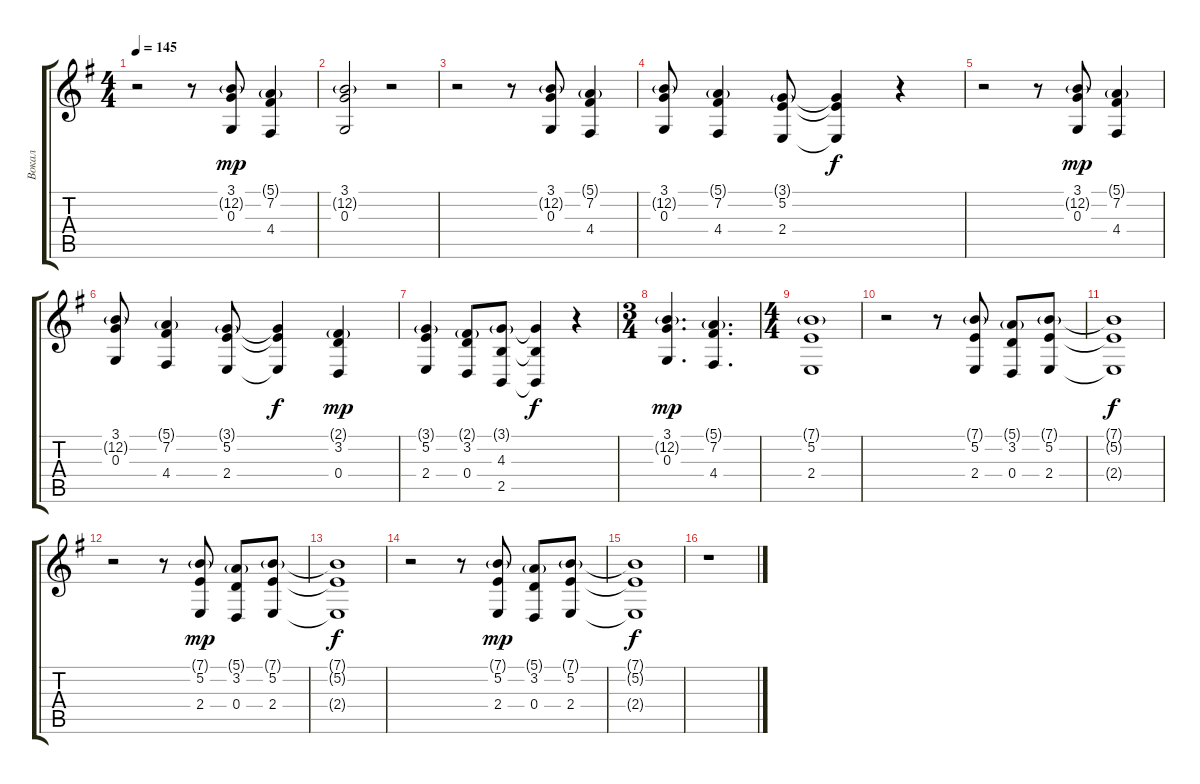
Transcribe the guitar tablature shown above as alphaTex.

\track ("Вокал" "Вокал") {instrument drawbarorgan}
\staff {score tabs}
\tuning (E4 B3 G3 D3 A2 E2) {hide}
\ts (4 4)
\tempo 145
\clef g2
\ks g
r.2{dy f} r.8 (3.1 12.2{g} 0.3).8{dy mp} (5.1{g} 7.2 4.4).4 |
(3.1 12.2{g} 0.3).2 r.2 |
r.2 r.8 (3.1 12.2{g} 0.3).8 (5.1{g} 7.2 4.4).4 |
(3.1 12.2{g} 0.3).8 (5.1{g} 7.2 4.4).4 (3.1{g} 5.2 2.4).8 (3.1{t} 5.2{t} 2.4{t}).4{dy f} r.4 |
r.2 r.8 (3.1 12.2{g} 0.3).8{dy mp} (5.1{g} 7.2 4.4).4 |
(3.1 12.2{g} 0.3).8 (5.1{g} 7.2 4.4).4 (3.1{g} 5.2 2.4).8 (3.1{t} 5.2{t} 2.4{t}).4{dy f} (2.1{g} 3.2 0.4).4{dy mp} |
(3.1{g} 5.2 2.4).4 (2.1{g} 3.2 0.4).8 (3.1{g} 4.3 2.5).8 (3.1{t} 4.3{t} 2.5{t}).4{dy f} r.4 |
\ts (3 4)
(3.1 12.2{g} 0.3).4{d dy mp} (5.1{g} 7.2 4.4).4{d} |
\ts (4 4)
(7.1{g} 5.2 2.4).1 |
r.2 r.8 (7.1{g} 5.2 2.4).8 (5.1{g} 3.2 0.4).8 (7.1{g} 5.2 2.4).8 |
(7.1{t} 5.2{t} 2.4{t}).1{dy f} |
r.2 r.8 (7.1{g} 5.2 2.4).8{dy mp} (5.1{g} 3.2 0.4).8 (7.1{g} 5.2 2.4).8 |
(7.1{t} 5.2{t} 2.4{t}).1{dy f} |
r.2 r.8 (7.1{g} 5.2 2.4).8{dy mp} (5.1{g} 3.2 0.4).8 (7.1{g} 5.2 2.4).8 |
(7.1{t} 5.2{t} 2.4{t}).1{dy f} |
r.1
